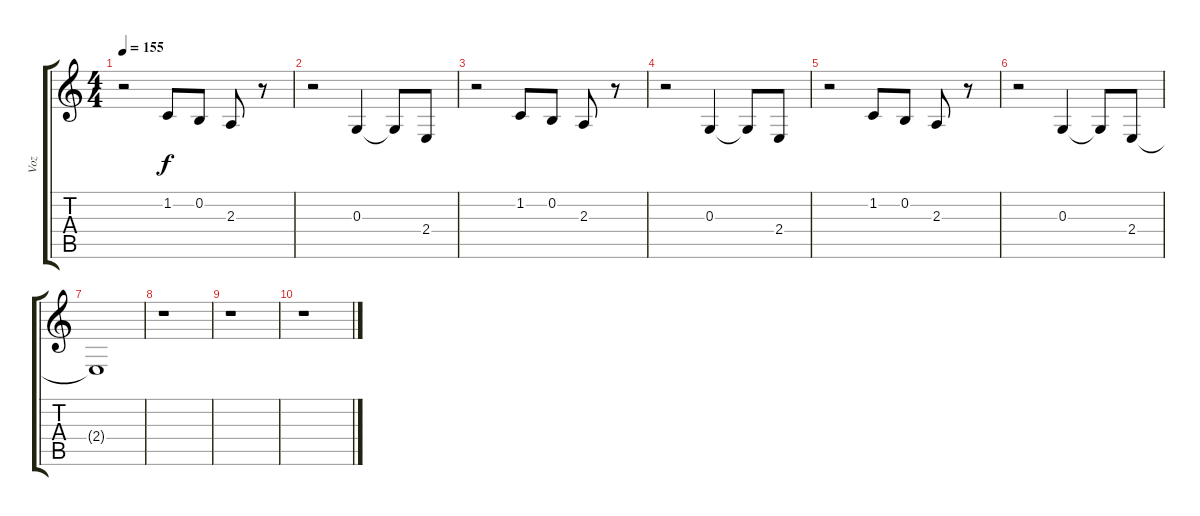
\track ("Voz " "Voz ") {instrument altosax}
\staff {score tabs}
\tuning (E4 B3 G3 D3 A2 E2) {hide}
\ts (4 4)
\tempo 155
\clef g2
\ks c
r.2{dy f} 1.2.8 0.2.8 2.3.8 r.8 |
r.2 0.3.4 0.3{t}.8 2.4.8 |
r.2 1.2.8 0.2.8 2.3.8 r.8 |
r.2 0.3.4 0.3{t}.8 2.4.8 |
r.2 1.2.8 0.2.8 2.3.8 r.8 |
r.2 0.3.4 0.3{t}.8 2.4.8 |
2.4{t}.1 |
r.1 |
r.1 |
r.1
